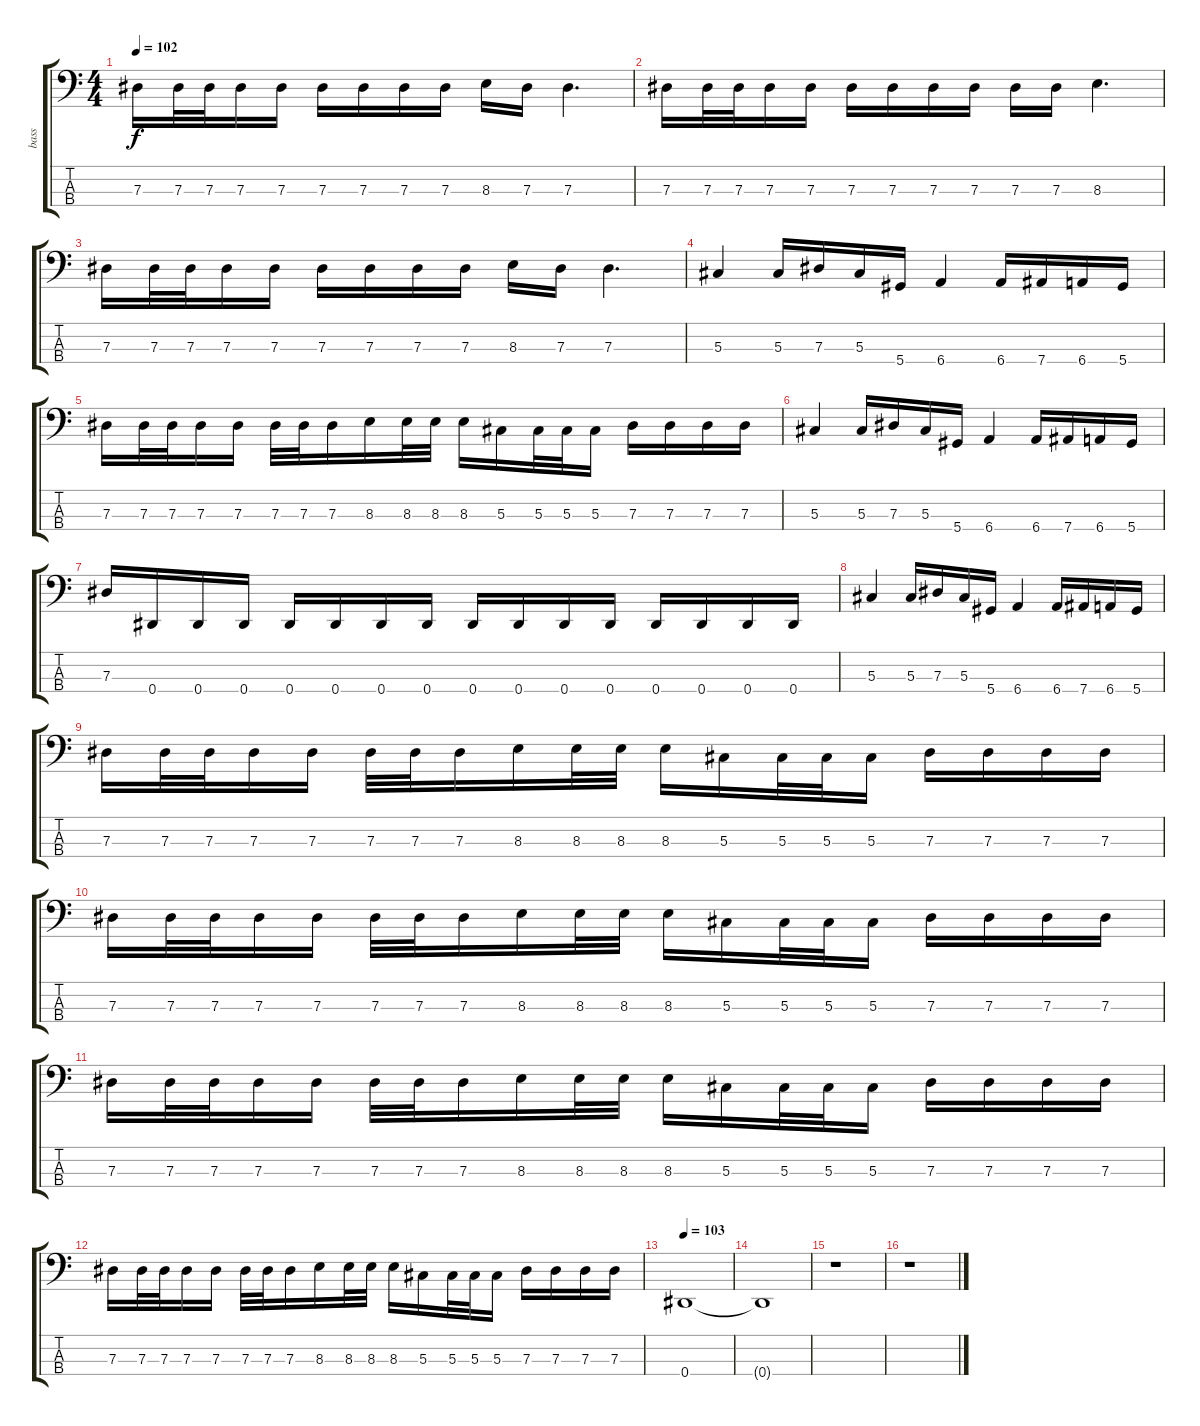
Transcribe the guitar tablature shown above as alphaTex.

\track ("bass" "bass") {solo instrument electricbasspick}
\staff {score tabs}
\tuning (Gb2 Db2 Ab1 Eb1) {hide}
\ts (4 4)
\tempo 102
\clef f4
\ks c
7.3.16{dy f} 7.3.32 7.3.32 7.3.16 7.3.16 7.3.16 7.3.16 7.3.16 7.3.16 8.3.16 7.3.16 7.3.4{d} |
7.3.16 7.3.32 7.3.32 7.3.16 7.3.16 7.3.16 7.3.16 7.3.16 7.3.16 7.3.16 7.3.16 8.3.4{d} |
7.3.16 7.3.32 7.3.32 7.3.16 7.3.16 7.3.16 7.3.16 7.3.16 7.3.16 8.3.16 7.3.16 7.3.4{d} |
5.3.4 5.3.16 7.3.16 5.3.16 5.4.16 6.4.4 6.4.16 7.4.16 6.4.16 5.4.16 |
7.3.16 7.3.32 7.3.32 7.3.16 7.3.16 7.3.32 7.3.32 7.3.16 8.3.16 8.3.32 8.3.32 8.3.16 5.3.16 5.3.32 5.3.32 5.3.16 7.3.16 7.3.16 7.3.16 7.3.16 |
5.3.4 5.3.16 7.3.16 5.3.16 5.4.16 6.4.4 6.4.16 7.4.16 6.4.16 5.4.16 |
7.3.16 0.4.16 0.4.16 0.4.16 0.4.16 0.4.16 0.4.16 0.4.16 0.4.16 0.4.16 0.4.16 0.4.16 0.4.16 0.4.16 0.4.16 0.4.16 |
5.3.4 5.3.16 7.3.16 5.3.16 5.4.16 6.4.4 6.4.16 7.4.16 6.4.16 5.4.16 |
7.3.16 7.3.32 7.3.32 7.3.16 7.3.16 7.3.32 7.3.32 7.3.16 8.3.16 8.3.32 8.3.32 8.3.16 5.3.16 5.3.32 5.3.32 5.3.16 7.3.16 7.3.16 7.3.16 7.3.16 |
7.3.16 7.3.32 7.3.32 7.3.16 7.3.16 7.3.32 7.3.32 7.3.16 8.3.16 8.3.32 8.3.32 8.3.16 5.3.16 5.3.32 5.3.32 5.3.16 7.3.16 7.3.16 7.3.16 7.3.16 |
7.3.16 7.3.32 7.3.32 7.3.16 7.3.16 7.3.32 7.3.32 7.3.16 8.3.16 8.3.32 8.3.32 8.3.16 5.3.16 5.3.32 5.3.32 5.3.16 7.3.16 7.3.16 7.3.16 7.3.16 |
7.3.16 7.3.32 7.3.32 7.3.16 7.3.16 7.3.32 7.3.32 7.3.16 8.3.16 8.3.32 8.3.32 8.3.16 5.3.16 5.3.32 5.3.32 5.3.16 7.3.16 7.3.16 7.3.16 7.3.16 |
\tempo 103
0.4.1 |
0.4{t}.1 |
r.1 |
r.1
